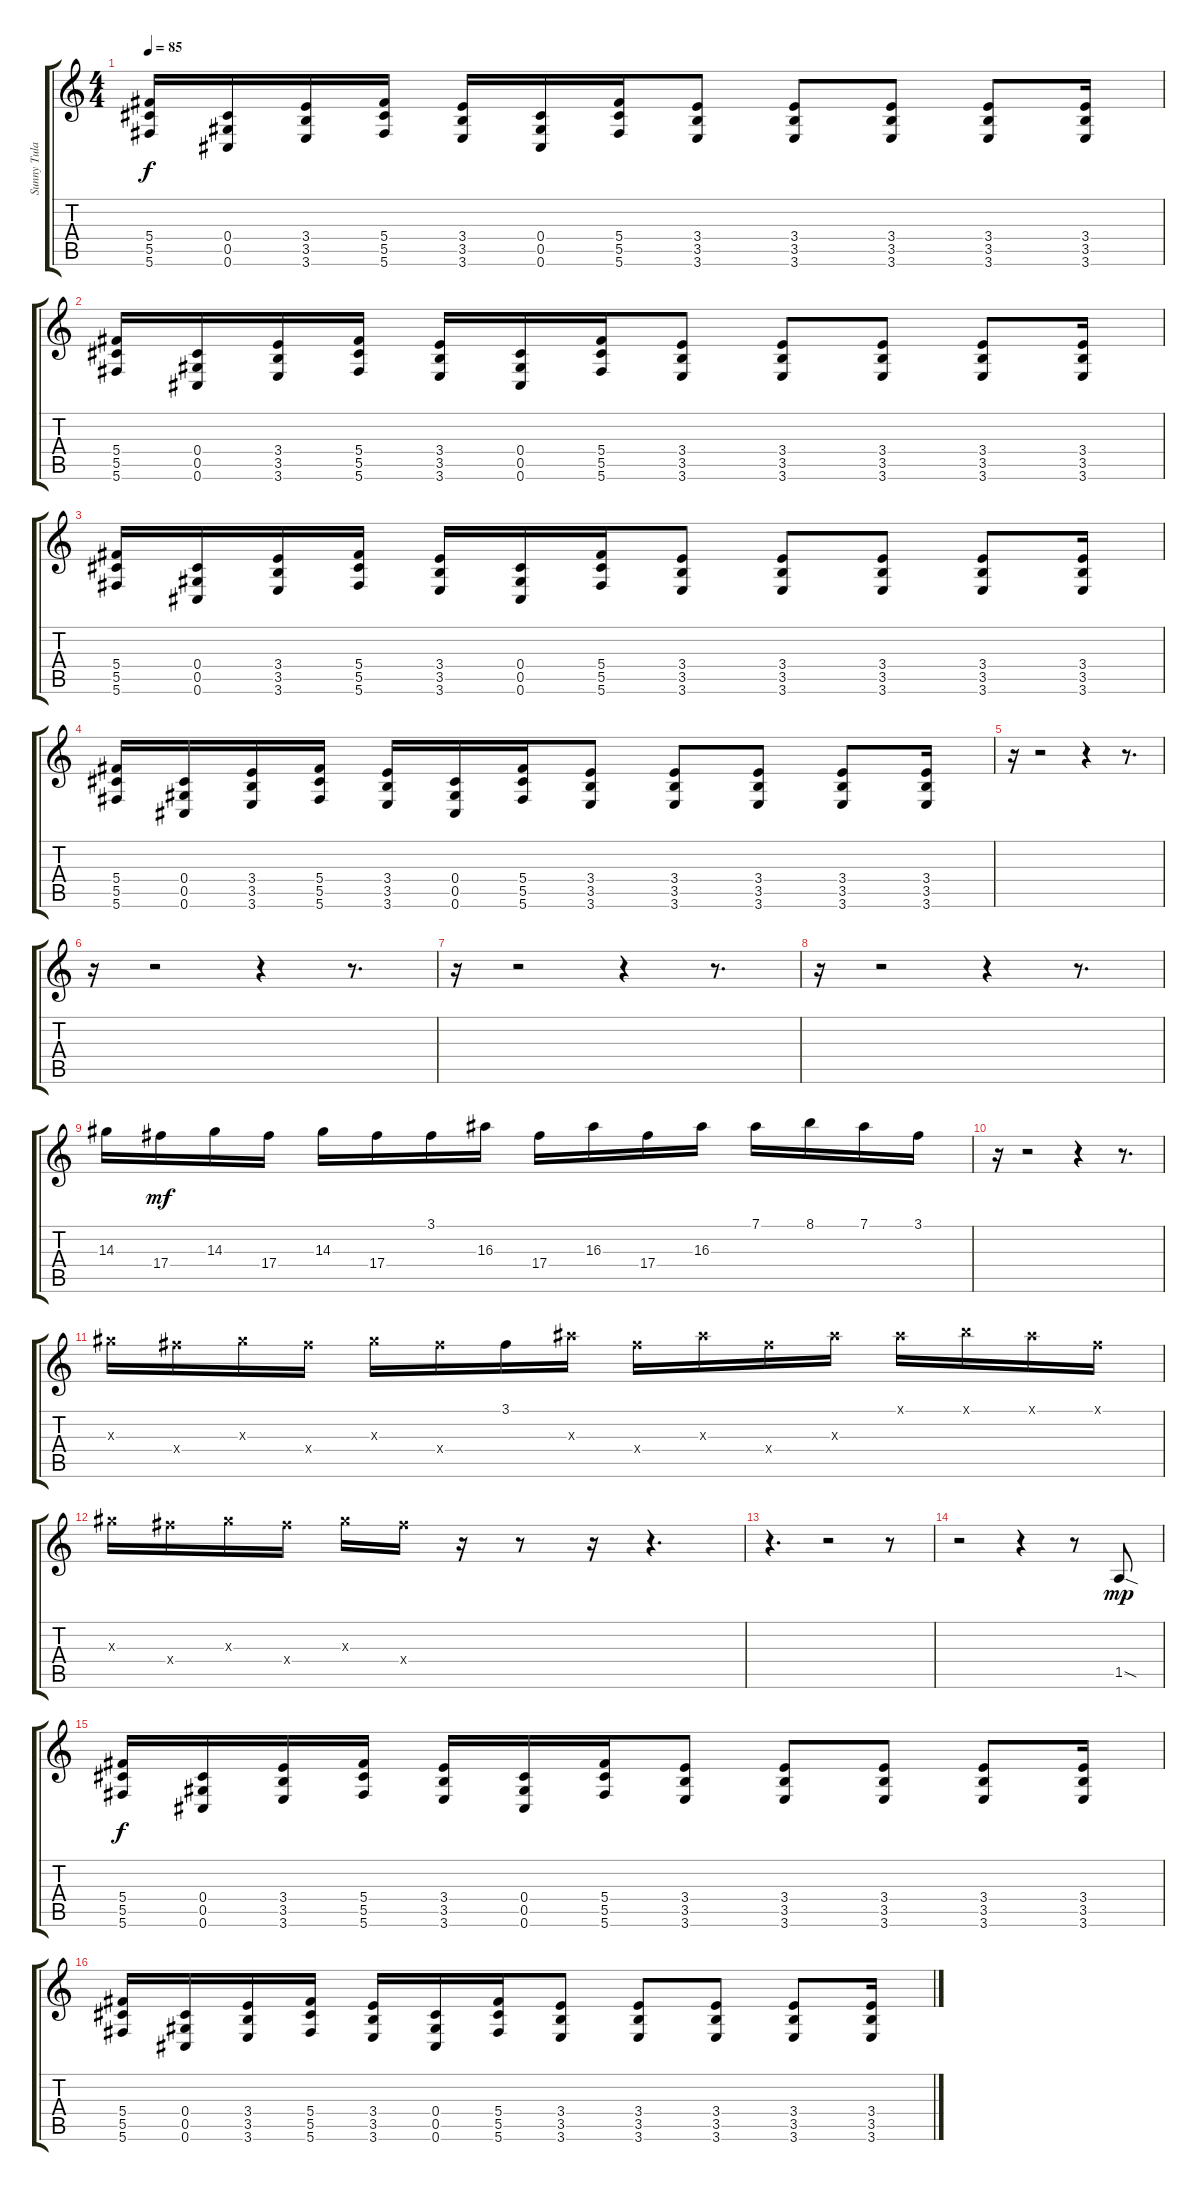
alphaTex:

\track ("Sunny Tuladhar - Lead Guitar" "Sunny Tula") {instrument distortionguitar}
\staff {score tabs}
\tuning (Eb4 Bb3 Gb3 Db3 Ab2 Db2) {hide}
\ts (4 4)
\tempo 85
\clef g2
\ks c
(5.4 5.5 5.6).16{dy f} (0.4 0.5 0.6).16 (3.4 3.5 3.6).16 (5.4 5.5 5.6).16 (3.4 3.5 3.6).16 (0.4 0.5 0.6).16 (5.4 5.5 5.6).16 (3.4 3.5 3.6).8 (3.4 3.5 3.6).8 (3.4 3.5 3.6).8 (3.4 3.5 3.6).8 (3.4 3.5 3.6).16 |
(5.4 5.5 5.6).16 (0.4 0.5 0.6).16 (3.4 3.5 3.6).16 (5.4 5.5 5.6).16 (3.4 3.5 3.6).16 (0.4 0.5 0.6).16 (5.4 5.5 5.6).16 (3.4 3.5 3.6).8 (3.4 3.5 3.6).8 (3.4 3.5 3.6).8 (3.4 3.5 3.6).8 (3.4 3.5 3.6).16 |
(5.4 5.5 5.6).16 (0.4 0.5 0.6).16 (3.4 3.5 3.6).16 (5.4 5.5 5.6).16 (3.4 3.5 3.6).16 (0.4 0.5 0.6).16 (5.4 5.5 5.6).16 (3.4 3.5 3.6).8 (3.4 3.5 3.6).8 (3.4 3.5 3.6).8 (3.4 3.5 3.6).8 (3.4 3.5 3.6).16 |
(5.4 5.5 5.6).16 (0.4 0.5 0.6).16 (3.4 3.5 3.6).16 (5.4 5.5 5.6).16 (3.4 3.5 3.6).16 (0.4 0.5 0.6).16 (5.4 5.5 5.6).16 (3.4 3.5 3.6).8 (3.4 3.5 3.6).8 (3.4 3.5 3.6).8 (3.4 3.5 3.6).8 (3.4 3.5 3.6).16 |
r.16 r.2 r.4 r.8{d} |
r.16 r.2 r.4 r.8{d} |
r.16 r.2 r.4 r.8{d} |
r.16 r.2 r.4 r.8{d} |
14.3.16 17.4.16{dy mf} 14.3.16 17.4.16 14.3.16 17.4.16 3.1.16 16.3.16 17.4.16 16.3.16 17.4.16 16.3.16 7.1.16 8.1.16 7.1.16 3.1.16 |
r.16 r.2 r.4 r.8{d} |
14.3{x}.16 17.4{x}.16 14.3{x}.16 17.4{x}.16 14.3{x}.16 17.4{x}.16 3.1.16 16.3{x}.16 17.4{x}.16 16.3{x}.16 17.4{x}.16 16.3{x}.16 7.1{x}.16 8.1{x}.16 7.1{x}.16 3.1{x}.16 |
14.3{x}.16 17.4{x}.16 14.3{x}.16 17.4{x}.16 14.3{x}.16 17.4{x}.16 r.16 r.8 r.16 r.4{d} |
r.4{d} r.2 r.8 |
r.2 r.4 r.8 1.5{sod}.8{dy mp} |
(5.4 5.5 5.6).16{dy f} (0.4 0.5 0.6).16 (3.4 3.5 3.6).16 (5.4 5.5 5.6).16 (3.4 3.5 3.6).16 (0.4 0.5 0.6).16 (5.4 5.5 5.6).16 (3.4 3.5 3.6).8 (3.4 3.5 3.6).8 (3.4 3.5 3.6).8 (3.4 3.5 3.6).8 (3.4 3.5 3.6).16 |
(5.4 5.5 5.6).16 (0.4 0.5 0.6).16 (3.4 3.5 3.6).16 (5.4 5.5 5.6).16 (3.4 3.5 3.6).16 (0.4 0.5 0.6).16 (5.4 5.5 5.6).16 (3.4 3.5 3.6).8 (3.4 3.5 3.6).8 (3.4 3.5 3.6).8 (3.4 3.5 3.6).8 (3.4 3.5 3.6).16
